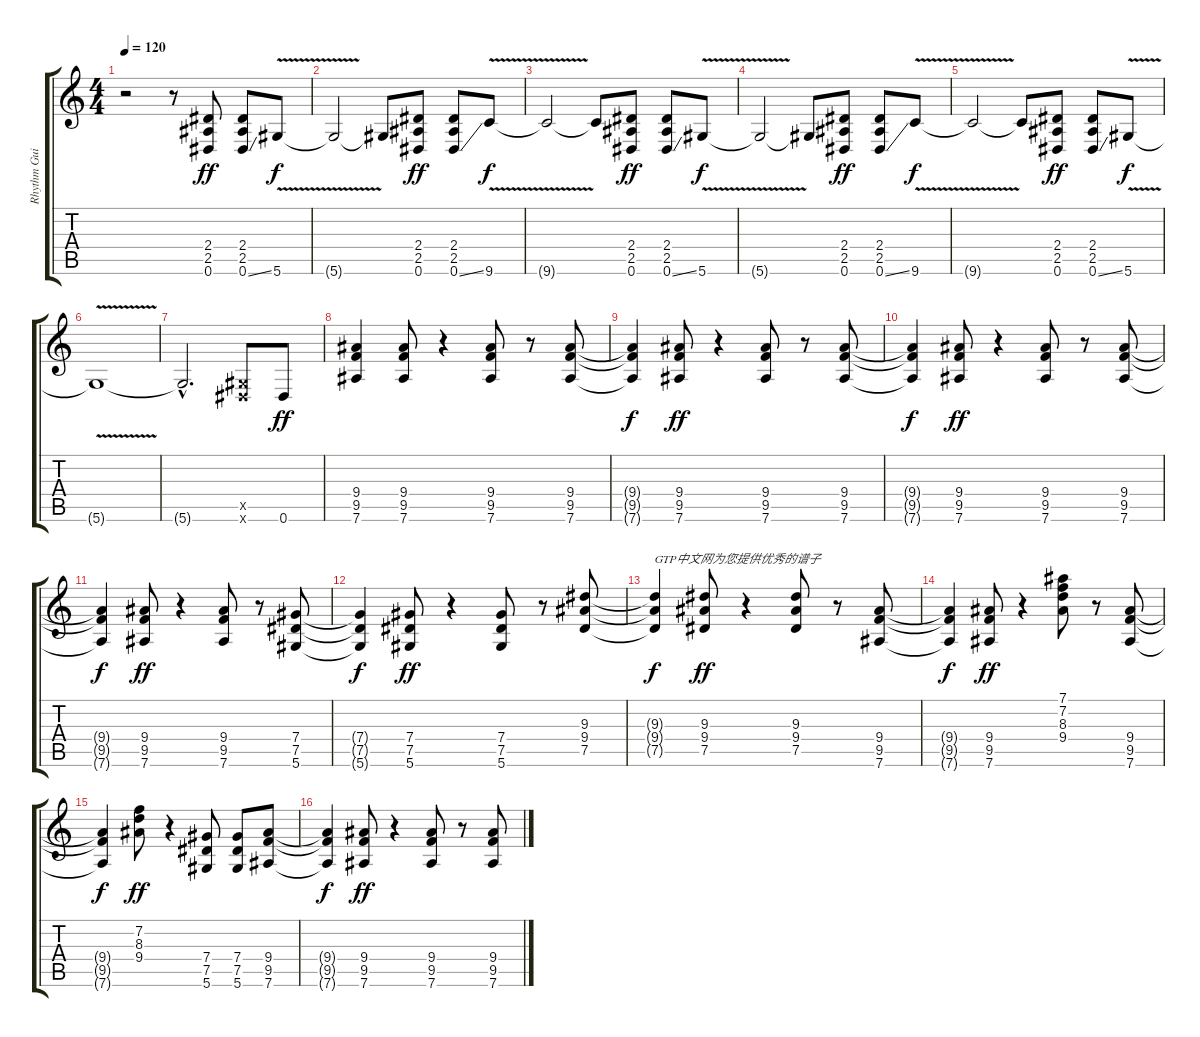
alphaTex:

\track ("Rhythm Guitar I" "Rhythm Gui") {instrument overdrivenguitar}
\staff {score tabs}
\tuning (Eb4 Bb3 Gb3 Db3 Ab2 Eb2) {hide}
\ts (4 4)
\tempo 120
\clef g2
\ks c
r.2{dy ff instrument overdrivenguitar} r.8 (2.4 2.5 0.6).8 (2.4 2.5 0.6{ss}).8 5.6{v}.8{dy f} |
5.6{t}.2 5.6{t}.8 (2.4 2.5 0.6).8{dy ff} (2.4 2.5 0.6{ss}).8 9.6{v}.8{dy f} |
9.6{t}.2 9.6{t}.8 (2.4 2.5 0.6).8{dy ff} (2.4 2.5 0.6{ss}).8 5.6{v}.8{dy f} |
5.6{t}.2 5.6{t}.8 (2.4 2.5 0.6).8{dy ff} (2.4 2.5 0.6{ss}).8 9.6{v}.8{dy f} |
9.6{t}.2 9.6{t}.8 (2.4 2.5 0.6).8{dy ff} (2.4 2.5 0.6{ss}).8 5.6{v}.8{dy f} |
5.6{t}.1 |
5.6{hac t}.2{d} (0.5{x} 0.6{x}).8 0.6.8{dy ff} |
(9.4 9.5 7.6).4 (9.4 9.5 7.6).8 r.4 (9.4 9.5 7.6).8 r.8 (9.4 9.5 7.6).8 |
(9.4{t} 9.5{t} 7.6{t}).4{dy f} (9.4 9.5 7.6).8{dy ff} r.4 (9.4 9.5 7.6).8 r.8 (9.4 9.5 7.6).8 |
(9.4{t} 9.5{t} 7.6{t}).4{dy f} (9.4 9.5 7.6).8{dy ff} r.4 (9.4 9.5 7.6).8 r.8 (9.4 9.5 7.6).8 |
(9.4{t} 9.5{t} 7.6{t}).4{dy f} (9.4 9.5 7.6).8{dy ff} r.4 (9.4 9.5 7.6).8 r.8 (7.4 7.5 5.6).8 |
(7.4{t} 7.5{t} 5.6{t}).4{dy f} (7.4 7.5 5.6).8{dy ff} r.4 (7.4 7.5 5.6).8 r.8 (9.3 9.4 7.5).8 |
(9.3{t} 9.4{t} 7.5{t}).4{txt "GTP中文网为您提供优秀的谱子" dy f} (9.3 9.4 7.5).8{dy ff} r.4 (9.3 9.4 7.5).8 r.8 (9.4 9.5 7.6).8 |
(9.4{t} 9.5{t} 7.6{t}).4{dy f} (9.4 9.5 7.6).8{dy ff} r.4 (7.1 7.2 8.3 9.4).8 r.8 (9.4 9.5 7.6).8 |
(9.4{t} 9.5{t} 7.6{t}).4{dy f} (7.2 8.3 9.4).8{dy ff} r.4 (7.4 7.5 5.6).8 (7.4 7.5 5.6).8 (9.4 9.5 7.6).8 |
(9.4{t} 9.5{t} 7.6{t}).4{dy f} (9.4 9.5 7.6).8{dy ff} r.4 (9.4 9.5 7.6).8 r.8 (9.4 9.5 7.6).8
